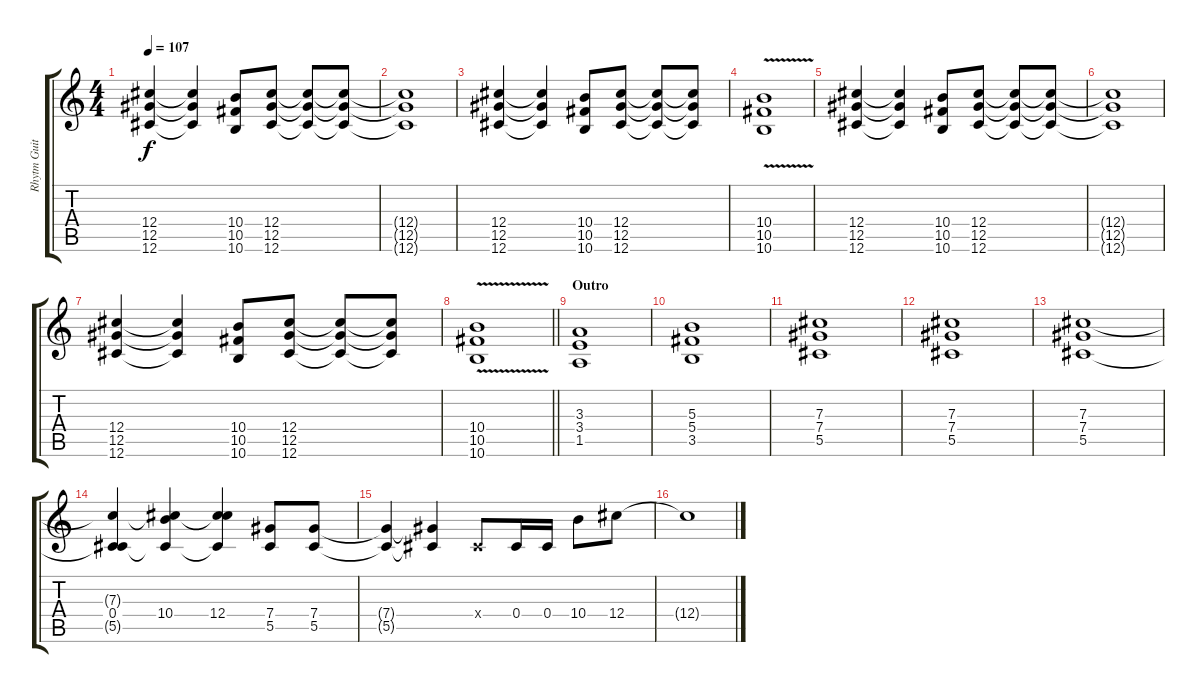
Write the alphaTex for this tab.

\track ("Rhytm Guitar" "Rhytm Guit") {instrument distortionguitar}
\staff {score tabs}
\tuning (Eb4 Bb3 Gb3 Db3 Ab2 Db2) {hide}
\ts (4 4)
\tempo 107
\clef g2
\ks c
(12.4 12.5 12.6).4{dy f} (12.4{t} 12.5{t} 12.6{t}).4 (10.4 10.5 10.6).8 (12.4 12.5 12.6).8 (12.4{t} 12.5{t} 12.6{t}).8 (12.4{t} 12.5{t} 12.6{t}).8 |
(12.4{t} 12.5{t} 12.6{t}).1 |
(12.4 12.5 12.6).4 (12.4{t} 12.5{t} 12.6{t}).4 (10.4 10.5 10.6).8 (12.4 12.5 12.6).8 (12.4{t} 12.5{t} 12.6{t}).8 (12.4{t} 12.5{t} 12.6{t}).8 |
(10.4{v} 10.5 10.6).1 |
(12.4 12.5 12.6).4 (12.4{t} 12.5{t} 12.6{t}).4 (10.4 10.5 10.6).8 (12.4 12.5 12.6).8 (12.4{t} 12.5{t} 12.6{t}).8 (12.4{t} 12.5{t} 12.6{t}).8 |
(12.4{t} 12.5{t} 12.6{t}).1 |
(12.4 12.5 12.6).4 (12.4{t} 12.5{t} 12.6{t}).4 (10.4 10.5 10.6).8 (12.4 12.5 12.6).8 (12.4{t} 12.5{t} 12.6{t}).8 (12.4{t} 12.5{t} 12.6{t}).8 |
\barLineRight lightlight
(10.4{v} 10.5 10.6).1 |
\section ("" "Outro")
(3.3 3.4 1.5).1 |
(5.3 5.4 3.5).1 |
(7.3 7.4 5.5).1 |
(7.3 7.4 5.5).1 |
(7.3 7.4 5.5).1 |
(7.3{t} 0.4 5.5{t}).4 (7.3{t} 10.4 5.5{t}).4 (7.3{t} 12.4 5.5{t}).4 (7.4 5.5).8 (7.4 5.5).8 |
(7.4{t} 5.5{t}).4 (7.4{t} 5.5{t}).4 0.4{x}.8 0.4.16 0.4.16 10.4.8 12.4.8 |
12.4{t}.1
